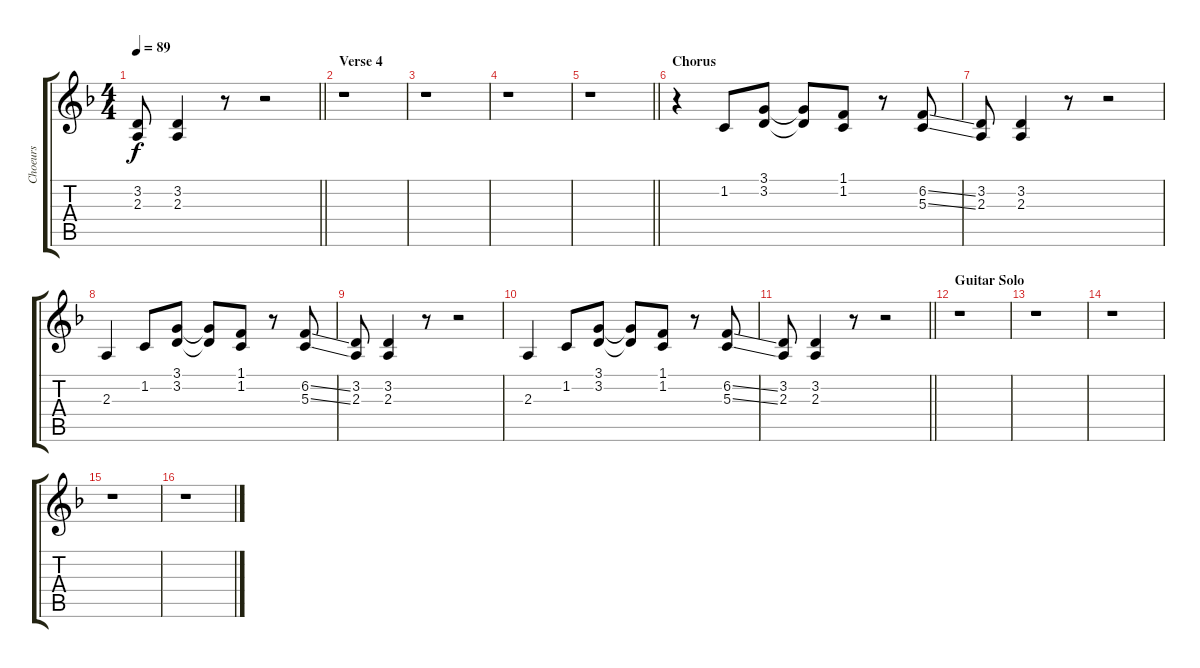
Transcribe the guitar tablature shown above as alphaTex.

\track ("Choeurs" "Choeurs") {instrument lead6voice}
\staff {score tabs}
\tuning (E4 B3 G3 D3 A2 E2) {hide}
\ts (4 4)
\tempo 89
\clef g2
\barLineRight lightlight
\ks f
(3.2 2.3).8{dy f} (3.2 2.3).4 r.8 r.2 |
\section ("" "Verse 4")
r.1 |
r.1 |
r.1 |
\barLineRight lightlight
r.1 |
\section ("" "Chorus")
r.4 1.2.8 (3.1 3.2).8 (3.1{t} 3.2{t}).8 (1.1 1.2).8 r.8 (6.2{ss} 5.3{ss}).8 |
(3.2 2.3).8 (3.2 2.3).4 r.8 r.2 |
2.3.4 1.2.8 (3.1 3.2).8 (3.1{t} 3.2{t}).8 (1.1 1.2).8 r.8 (6.2{ss} 5.3{ss}).8 |
(3.2 2.3).8 (3.2 2.3).4 r.8 r.2 |
2.3.4 1.2.8 (3.1 3.2).8 (3.1{t} 3.2{t}).8 (1.1 1.2).8 r.8 (6.2{ss} 5.3{ss}).8 |
\barLineRight lightlight
(3.2 2.3).8 (3.2 2.3).4 r.8 r.2 |
\section ("" "Guitar Solo")
r.1 |
r.1 |
r.1 |
r.1 |
r.1
